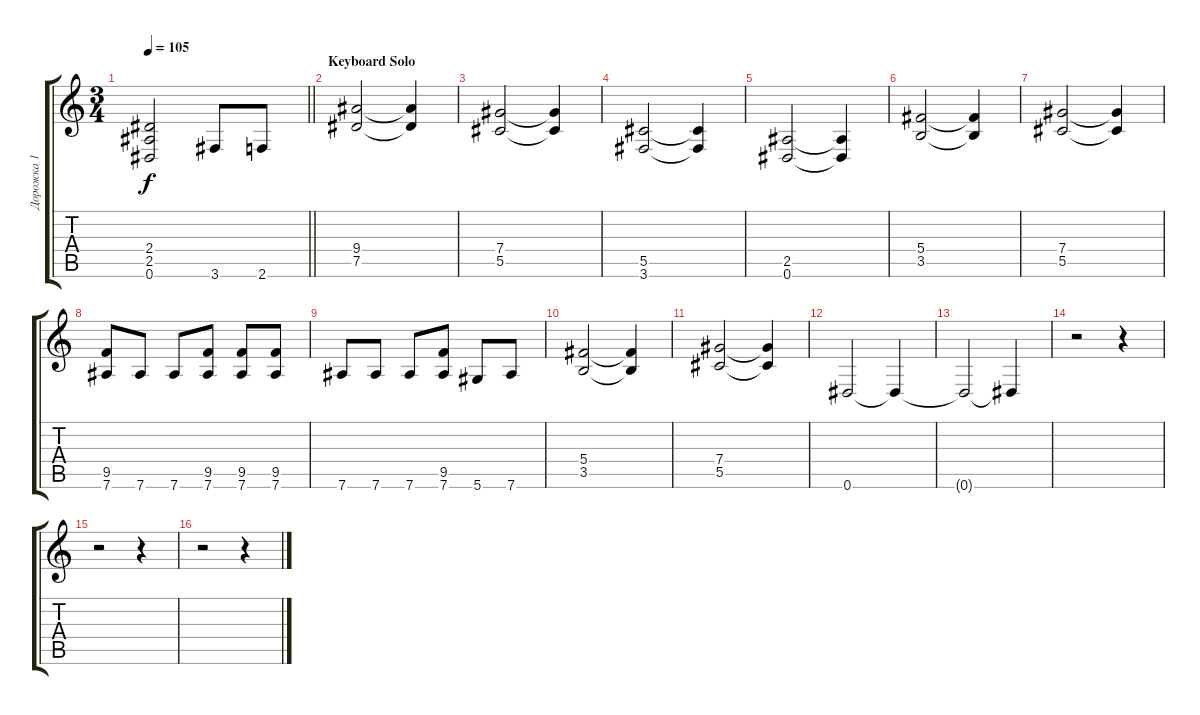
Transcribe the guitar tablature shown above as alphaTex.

\track ("Дорожка 1" "Дорожка 1") {instrument overdrivenguitar}
\staff {score tabs}
\tuning (Eb4 Bb3 Gb3 Db3 Ab2 Eb2) {hide}
\ts (3 4)
\tempo 105
\clef g2
\barLineRight lightlight
\ks c
(2.4 2.5 0.6).2{dy f} 3.6.8 2.6.8 |
\section ("" "Keyboard Solo")
(9.4 7.5).2 (9.4{t} 7.5{t}).4 |
(7.4 5.5).2 (7.4{t} 5.5{t}).4 |
(5.5 3.6).2 (5.5{t} 3.6{t}).4 |
(2.5 0.6).2 (2.5{t} 0.6{t}).4 |
(5.4 3.5).2 (5.4{t} 3.5{t}).4 |
(7.4 5.5).2 (7.4{t} 5.5{t}).4 |
(9.5 7.6).8 7.6.8 7.6.8 (9.5 7.6).8 (9.5 7.6).8 (9.5 7.6).8 |
7.6.8 7.6.8 7.6.8 (9.5 7.6).8 5.6.8 7.6.8 |
(5.4 3.5).2 (5.4{t} 3.5{t}).4 |
(7.4 5.5).2 (7.4{t} 5.5{t}).4 |
0.6.2 0.6{t}.4 |
0.6{t}.2 0.6{t}.4 |
r.2 r.4 |
r.2 r.4 |
r.2 r.4
